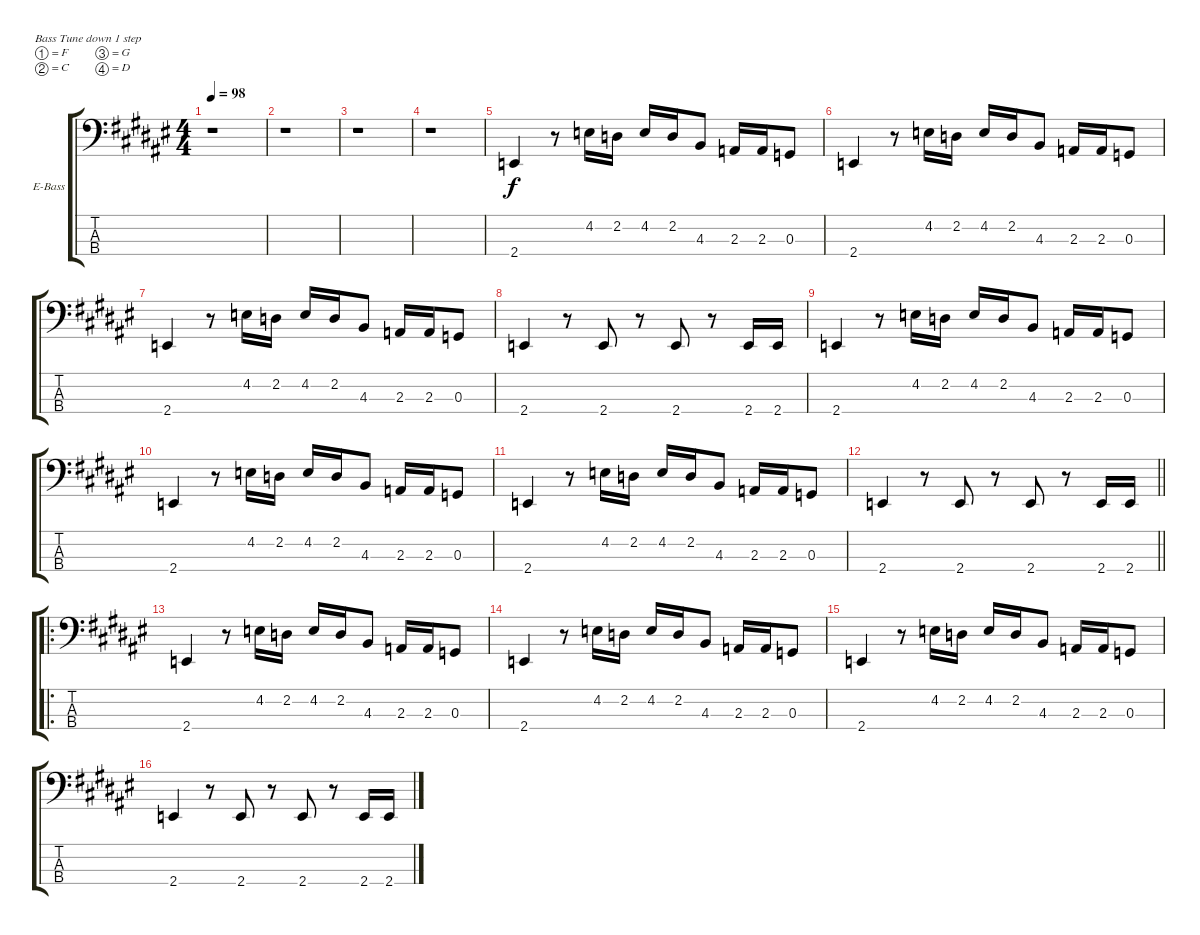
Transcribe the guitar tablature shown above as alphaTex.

\bracketExtendMode groupsimilarinstruments
\firstSystemTrackNameOrientation horizontal
\otherSystemsTrackNameOrientation horizontal
\track ("Untitled" "E-Bass") {instrument electricbassfinger}
\staff {score tabs}
\tuning (F2 C2 G1 D1)
\ts (4 4)
\beaming (8 2 2 2 2)
\tempo 98
\clef f4
\ks f#
r.1{dy f instrument electricbassfinger} |
\ks d#minor
r.1 |
r.1 |
r.1 |
2.4.4 r.8 4.2.16 2.2.16 4.2.16 2.2.16 4.3.8 2.3.16 2.3.16 0.3.8 |
2.4.4 r.8 4.2.16 2.2.16 4.2.16 2.2.16 4.3.8 2.3.16 2.3.16 0.3.8 |
2.4.4 r.8 4.2.16 2.2.16 4.2.16 2.2.16 4.3.8 2.3.16 2.3.16 0.3.8 |
2.4.4 r.8 2.4.8 r.8 2.4.8 r.8 2.4.16 2.4.16 |
2.4.4 r.8 4.2.16 2.2.16 4.2.16 2.2.16 4.3.8 2.3.16 2.3.16 0.3.8 |
2.4.4 r.8 4.2.16 2.2.16 4.2.16 2.2.16 4.3.8 2.3.16 2.3.16 0.3.8 |
2.4.4 r.8 4.2.16 2.2.16 4.2.16 2.2.16 4.3.8 2.3.16 2.3.16 0.3.8 |
\barLineRight lightlight
2.4.4 r.8 2.4.8 r.8 2.4.8 r.8 2.4.16 2.4.16 |
\ro
2.4.4 r.8 4.2.16 2.2.16 4.2.16 2.2.16 4.3.8 2.3.16 2.3.16 0.3.8 |
2.4.4 r.8 4.2.16 2.2.16 4.2.16 2.2.16 4.3.8 2.3.16 2.3.16 0.3.8 |
2.4.4 r.8 4.2.16 2.2.16 4.2.16 2.2.16 4.3.8 2.3.16 2.3.16 0.3.8 |
2.4.4 r.8 2.4.8 r.8 2.4.8 r.8 2.4.16 2.4.16
